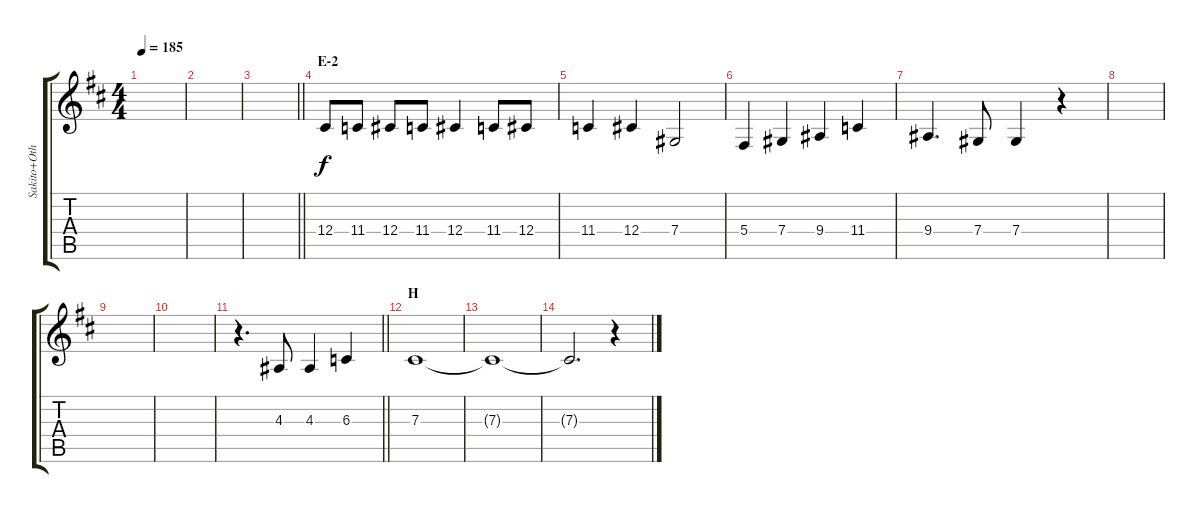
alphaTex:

\track ("Sakito+Other [Vocals]" "Sakito+Oth") {instrument clarinet}
\staff {score tabs}
\tuning (Eb4 Bb3 Gb3 Db3 Ab2 Eb2) {hide}
\ts (4 4)
\tempo 185
\clef g2
\ks d
|
|
\barLineRight lightlight
|
\section ("" "E-2")
12.4.8 11.4.8 12.4.8 11.4.8 12.4.4 11.4.8 12.4.8 |
11.4.4 12.4.4 7.4.2 |
5.4.4 7.4.4 9.4.4 11.4.4 |
9.4.4{d} 7.4.8 7.4.4 r.4 |
|
|
|
\barLineRight lightlight
r.4{d} 4.3.8 4.3.4 6.3.4 |
\section ("" "H")
7.3.1 |
7.3{t}.1 |
7.3{t}.2{d} r.4
